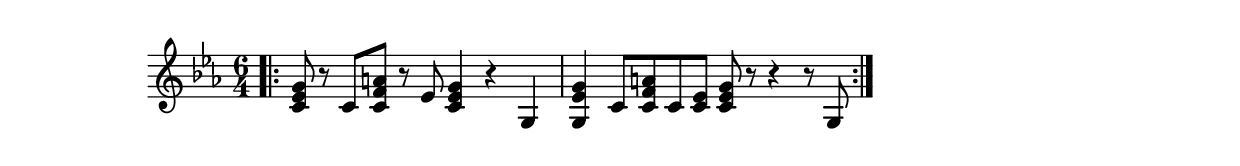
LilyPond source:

melody = {\key c \minor
\time 6/4 \bar ".|:" <c' es' g'>8 r c' <c' f' a'> r es' <c' es' g'>4 r g |
%-------------------------
<g es' g'> c'8 <c' f' a'> c' <c' es'> <c' es' g'> r r4 r8 g \bar ":|."
}


\score {
  \new Staff \melody
%\header {
% piece = "пэттерн Маримбы в Already Dead"
% }
}
